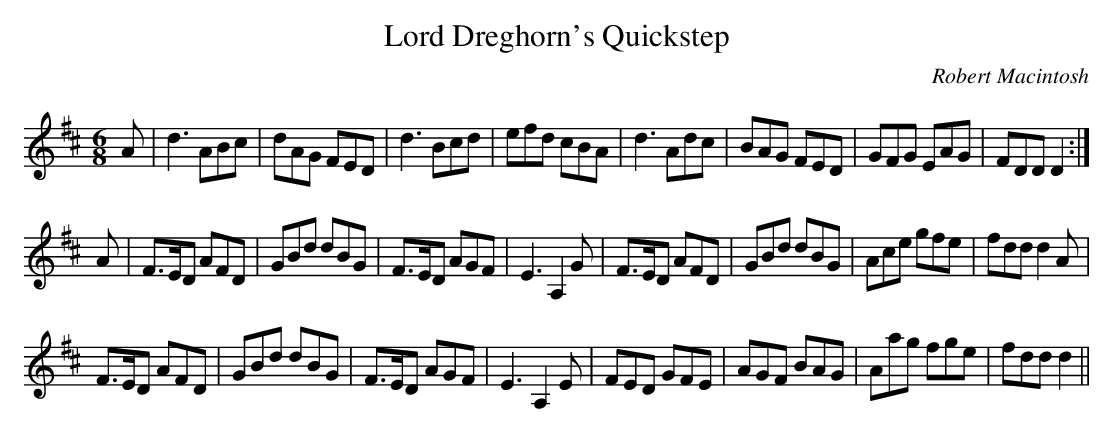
X:1
T:Lord Dreghorn's Quickstep
C:Robert Macintosh
M:6/8
L:1/8
K:D
A|d3 ABc|dAG FED|d3 Bcd|efd cBA|d3 Adc|BAG FED|GFG EAG|FDD D2:|
A|F>ED AFD|GBd dBG|F>ED AGF|E3 A,2G|F>ED AFD|GBd dBG|Ace gfe|fdd d2 A|
F>ED AFD|GBd dBG|F>ED AGF|E3 A,2E|FED GFE|AGF BAG|Aag fge|fdd d2||
